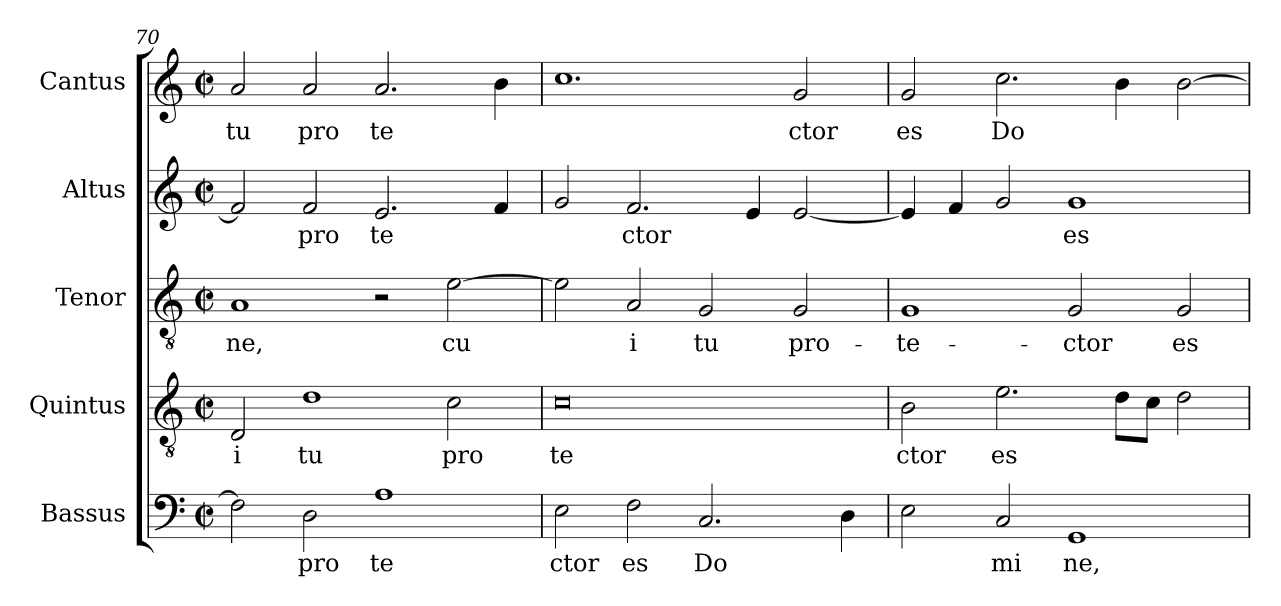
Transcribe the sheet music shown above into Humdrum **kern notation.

**kern	**text	**kern	**text	**kern	**text	**kern	**text	**kern	**text
*part5	*part5	*part4	*part4	*part3	*part3	*part2	*part2	*part1	*part1
*staff5	*staff5	*staff4	*staff4	*staff3	*staff3	*staff2	*staff2	*staff1	*staff1
*I"Bassus	*	*I"Quintus	*	*I"Tenor	*	*I"Altus	*	*I"Cantus	*
*clefF4	*	*clefGv2	*	*clefGv2	*	*clefG2	*	*clefG2	*
*k[]	*	*k[]	*	*k[]	*	*k[]	*	*k[]	*
*C:	*	*C:	*	*C:	*	*C:	*	*C:	*
*M2/2	*	*M2/2	*	*M2/2	*	*M2/2	*	*M2/2	*
*met(c|)	*	*met(c|)	*	*met(c|)	*	*met(c|)	*	*met(c|)	*
=70	=70	=70	=70	=70	=70	=70	=70	=70	=70
!	!LO:LY:b	!	!LO:LY:b:cj	!	!LO:LY:b:cj	!	!LO:LY:b:cj	!	!LO:LY:b:cj
2F\]	.	2D/	i	1A	-ne,	2f/]	.	2a/	tu
!	!LO:LY:b	!	!LO:LY:b:cj	!	!	!	!LO:LY:b:cj	!	!LO:LY:b:cj
2D\	pro	1d	tu	.	.	2f/	pro	2a/	pro
!	!LO:LY:b	!	!	!	!	!	!LO:LY:b:cj	!	!LO:LY:b:cj
1A	te	.	.	2r	.	2.e/	te	2.a/	te
!	!	!	!LO:LY:b:cj	!	!LO:LY:b:cj	!	!	!	!
.	.	2c\	pro	[>2e\	cu-	.	.	.	.
!	!	!	!	!	!	!	!LO:LY:b:cj	!	!LO:LY:b:cj
.	.	.	.	.	.	4f/	.	4b\	.
=71	=71	=71	=71	=71	=71	=71	=71	=71	=71
!	!LO:LY:b	!	!LO:LY:b:cj	!	!LO:LY:b:cj	!	!LO:LY:b:cj	!	!LO:LY:b:cj
2E\	ctor	0c	te	2e\]	--	2g/	.	1.cc	.
!	!LO:LY:b	!	!	!	!LO:LY:b:cj	!	!LO:LY:b:cj	!	!
2F\	es	.	.	2A/	-i	2.f/	ctor	.	.
!	!LO:LY:b	!	!	!	!LO:LY:b:cj	!	!	!	!
2.C/	Do	.	.	2G/	tu	.	.	.	.
!	!	!	!	!	!	!	!LO:LY:b:cj	!	!
.	.	.	.	.	.	4e/	.	.	.
!	!	!	!	!	!LO:LY:b:cj	!	!LO:LY:b:cj	!	!LO:LY:b:cj
.	.	.	.	2G/	pro-	[<2e/	.	2g/	ctor
!	!LO:LY:b	!	!	!	!	!	!	!	!
4D\	.	.	.	.	.	.	.	.	.
=72	=72	=72	=72	=72	=72	=72	=72	=72	=72
!	!LO:LY:b	!	!LO:LY:b:cj	!	!LO:LY:b:cj	!	!LO:LY:b:cj	!	!LO:LY:b:cj
2E\	.	2B\	ctor	1G	-te-	4e/]	.	2g/	es
!	!	!	!	!	!	!	!LO:LY:b:cj	!	!
.	.	.	.	.	.	4f/	.	.	.
!	!LO:LY:b	!	!LO:LY:b:cj	!	!	!	!LO:LY:b:cj	!	!LO:LY:b:cj
2C/	mi	2.e\	es	.	.	2g/	.	2.cc\	Do
!	!LO:LY:b	!	!	!	!LO:LY:b:cj	!	!LO:LY:b:cj	!	!
1GG	ne,	.	.	2G/	-ctor	1g	es	.	.
!	!	!	!LO:LY:b:cj	!	!	!	!	!	!LO:LY:b:cj
.	.	8d\L	.	.	.	.	.	4b\	.
!	!	!	!LO:LY:b:cj	!	!	!	!	!	!
.	.	8c\J	.	.	.	.	.	.	.
!	!	!	!LO:LY:b:cj	!	!LO:LY:b:cj	!	!	!	!LO:LY:b:cj
.	.	2d\	.	2G/	es	.	.	[>2b\	.
=	=	=	=	=	=	=	=	=	=
*-	*-	*-	*-	*-	*-	*-	*-	*-	*-
